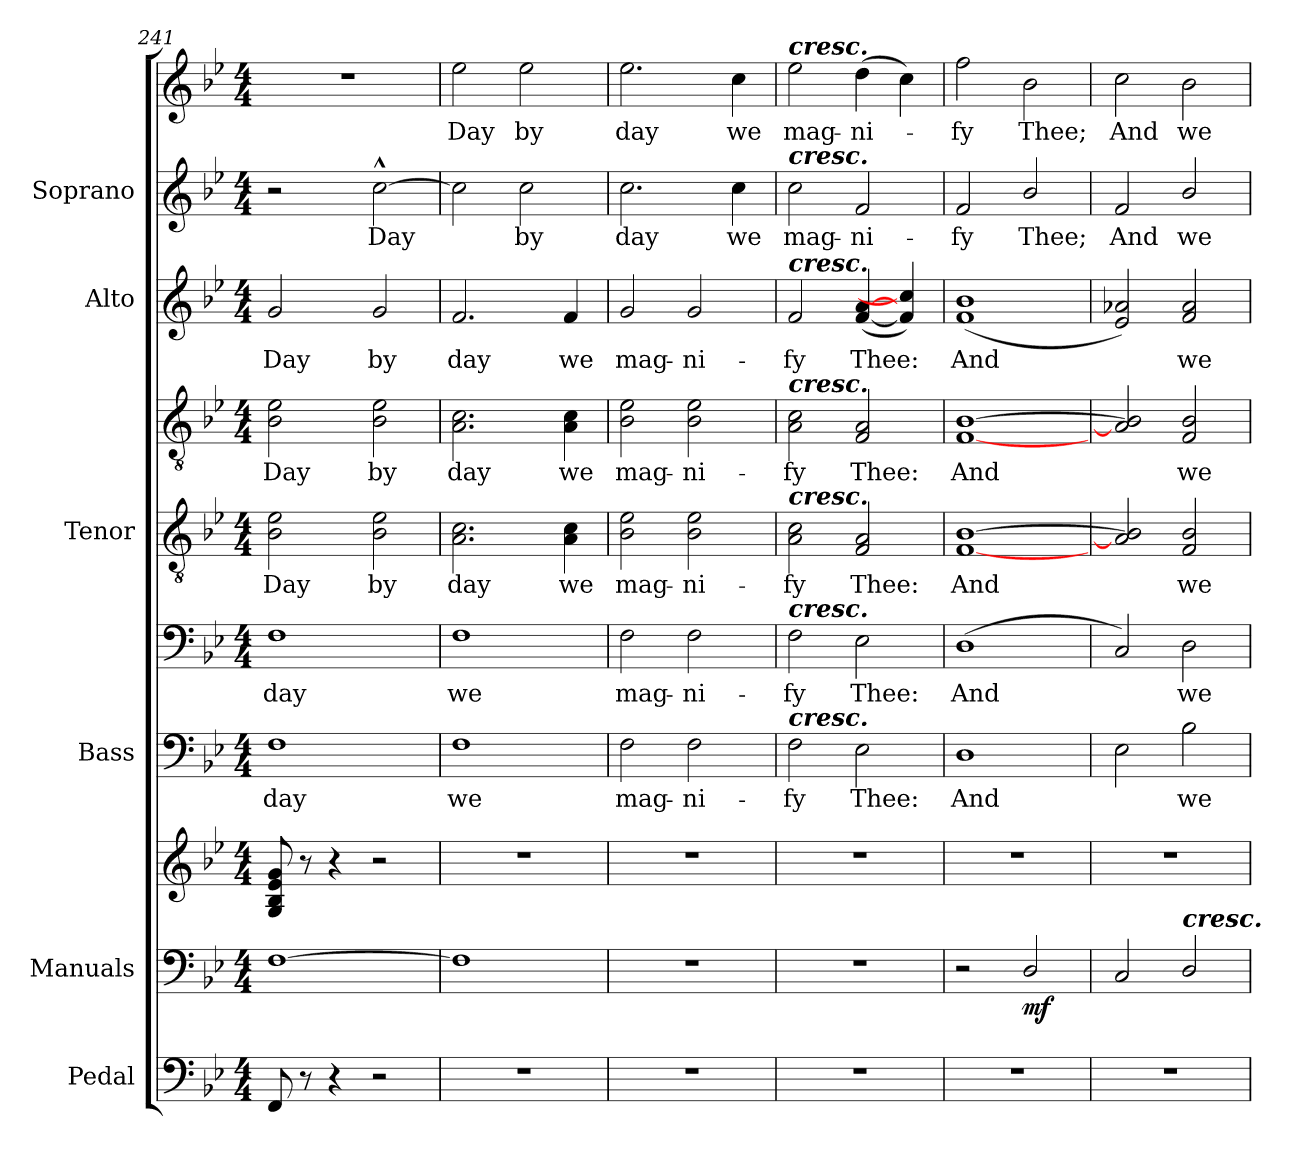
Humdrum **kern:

**kern	**kern	**kern	**dynam	**kern	**text	**kern	**text	**kern	**text	**kern	**text	**kern	**text	**kern	**text	**kern	**text
*part6	*part5	*part5	*part5	*part4	*part4	*part4	*part4	*part3	*part3	*part3	*part3	*part2	*part2	*part1	*part1	*part1	*part1
*staff10	*staff9	*staff8	*staff8/9	*staff7	*staff7	*staff6	*staff6	*staff5	*staff5	*staff4	*staff4	*staff3	*staff3	*staff2	*staff2	*staff1	*staff1
*I"Pedal	*I"Manuals	*	*	*I"Bass	*	*	*	*I"Tenor	*	*	*	*I"Alto	*	*I"Soprano	*	*	*
*	*	*	*	*I'B	*	*	*	*I'T	*	*	*	*I'A	*	*I'S	*	*	*
!!LO:LB:g=z
*clefF4	*clefF4	*clefG2	*	*clefF4	*	*clefF4	*	*clefGv2	*	*clefGv2	*	*clefG2	*	*clefG2	*	*clefG2	*
*k[b-e-]	*k[b-e-]	*k[b-e-]	*	*k[b-e-]	*	*k[b-e-]	*	*k[b-e-]	*	*k[b-e-]	*	*k[b-e-]	*	*k[b-e-]	*	*k[b-e-]	*
*B-:	*B-:	*B-:	*	*B-:	*	*B-:	*	*B-:	*	*B-:	*	*B-:	*	*B-:	*	*B-:	*
*M4/4	*M4/4	*M4/4	*	*M4/4	*	*M4/4	*	*M4/4	*	*M4/4	*	*M4/4	*	*M4/4	*	*M4/4	*
=241	=241	=241	=241	=241	=241	=241	=241	=241	=241	=241	=241	=241	=241	=241	=241	=241	=241
!	!	!	!	!	!LO:LY:b	!	!LO:LY:b	!	!LO:LY:b	!	!LO:LY:b	!	!LO:LY:b	!	!	!	!
8FF	[1F	8G 8B- 8e- 8g	.	1F	day	1F	day	2B- 2e-	Day	2B- 2e-	Day	2g	Day	2r	.	1r	.
8r	.	8r	.	.	.	.	.	.	.	.	.	.	.	.	.	.	.
4r	.	4r	.	.	.	.	.	.	.	.	.	.	.	.	.	.	.
!	!	!	!	!	!	!	!	!	!LO:LY:b	!	!LO:LY:b	!	!LO:LY:b	!	!LO:LY:b	!	!
2r	.	2r	.	.	.	.	.	2B- 2e-	by	2B- 2e-	by	2g	by	[2cc^^	Day	.	.
=242	=242	=242	=242	=242	=242	=242	=242	=242	=242	=242	=242	=242	=242	=242	=242	=242	=242
!	!	!	!	!	!LO:LY:b	!	!LO:LY:b	!	!LO:LY:b	!	!LO:LY:b	!	!LO:LY:b	!	!	!	!LO:LY:b
1r	1F]	1r	.	1F	we	1F	we	2.A 2.c	day	2.A 2.c	day	2.f	day	2cc]	.	2ee-	Day
!	!	!	!	!	!	!	!	!	!	!	!	!	!	!	!LO:LY:b	!	!LO:LY:b
.	.	.	.	.	.	.	.	.	.	.	.	.	.	2cc	by	2ee-	by
!	!	!	!	!	!	!	!	!	!LO:LY:b	!	!LO:LY:b	!	!LO:LY:b	!	!	!	!
.	.	.	.	.	.	.	.	4A 4c	we	4A 4c	we	4f	we	.	.	.	.
=243	=243	=243	=243	=243	=243	=243	=243	=243	=243	=243	=243	=243	=243	=243	=243	=243	=243
!	!	!	!	!	!LO:LY:b	!	!LO:LY:b	!	!LO:LY:b	!	!LO:LY:b	!	!LO:LY:b	!	!LO:LY:b	!	!LO:LY:b
1r	1r	1r	.	2F	-mag-	2F	mag-	2B- 2e-	mag-	2B- 2e-	mag-	2g	mag-	2.cc	day	2.ee-	day
!	!	!	!	!	!LO:LY:b	!	!LO:LY:b	!	!LO:LY:b	!	!LO:LY:b	!	!LO:LY:b	!	!	!	!
.	.	.	.	2F	-ni-	2F	-ni-	2B- 2e-	-ni-	2B- 2e-	-ni-	2g	-ni-	.	.	.	.
!	!	!	!	!	!	!	!	!	!	!	!	!	!	!	!LO:LY:b	!	!LO:LY:b
.	.	.	.	.	.	.	.	.	.	.	.	.	.	4cc	we	4cc	we
=244	=244	=244	=244	=244	=244	=244	=244	=244	=244	=244	=244	=244	=244	=244	=244	=244	=244
!	!	!	!	!	!	!	!	!	!	!	!	!	!	!	!	!LO:TX:a:Bi:t=cresc.	!
!	!	!	!	!	!	!	!	!	!	!	!	!	!	!LO:TX:a:Bi:t=cresc.	!	!	!
!	!	!	!	!	!	!	!	!	!	!	!	!LO:TX:a:Bi:t=cresc.	!	!	!	!	!
!	!	!	!	!	!	!	!	!	!	!LO:TX:a:Bi:t=cresc.	!	!	!	!	!	!	!
!	!	!	!	!	!	!	!	!LO:TX:a:Bi:t=cresc.	!	!	!	!	!	!	!	!	!
!	!	!	!	!	!	!LO:TX:a:Bi:t=cresc.	!	!	!	!	!	!	!	!	!	!	!
!	!	!	!	!LO:TX:a:Bi:t=cresc.	!	!	!	!	!	!	!	!	!	!	!	!	!
!	!	!	!	!	!LO:LY:b	!	!LO:LY:b	!	!LO:LY:b	!	!LO:LY:b	!	!LO:LY:b	!	!LO:LY:b	!	!LO:LY:b
1r	1r	1r	.	2F	fy	2F	-fy	2A 2c	-fy	2A 2c	-fy	2f	-fy	2cc	mag-	2ee-	mag-
!	!	!	!	!	!LO:LY:b	!	!LO:LY:b	!	!LO:LY:b	!	!LO:LY:b	!	!LO:LY:b	!	!LO:LY:b	!	!LO:LY:b
.	.	.	.	2E-	Thee:	2E-	Thee:	2F 2A	Thee:	2F 2A	Thee:	(>[4f [4a	Thee:	2f	-ni-	(>4dd	-ni-
.	.	.	.	.	.	.	.	.	.	.	.	4f] 4cc])	.	.	.	4cc)	.
=245	=245	=245	=245	=245	=245	=245	=245	=245	=245	=245	=245	=245	=245	=245	=245	=245	=245
!	!	!	!	!	!LO:LY:b	!	!LO:LY:b	!	!LO:LY:b	!	!LO:LY:b	!	!LO:LY:b	!	!LO:LY:b	!	!LO:LY:b
1r	2r	1r	.	1D	And	(<1D	And	[1F [1B-	And	[1F [1B-	And	(<1f 1b-	And	2f	fy	2ff	-fy
!	!	!	!LO:DY:b=2	!	!	!	!	!	!	!	!	!	!	!	!LO:LY:b	!	!LO:LY:b
.	2D/	.	mf	.	.	.	.	.	.	.	.	.	.	2b-/	Thee;	2b-	Thee;
=246	=246	=246	=246	=246	=246	=246	=246	=246	=246	=246	=246	=246	=246	=246	=246	=246	=246
!	!	!	!	!	!	!	!	!	!	!	!	!	!	!	!LO:LY:b	!	!LO:LY:b
1r	2C	1r	.	2E-	.	2C)	.	2A] 2B-]	.	2A] 2B-]	.	2e- 2a-X)	.	2f	And	2cc	And
!	!LO:TX:a:Bi:t=cresc.	!	!	!	!	!	!	!	!	!	!	!	!	!	!	!	!
!	!	!	!	!	!LO:LY:b	!	!LO:LY:b	!	!LO:LY:b	!	!LO:LY:b	!	!LO:LY:b	!	!LO:LY:b	!	!LO:LY:b
.	2D/	.	.	2B-	we	2D	we	2F 2B-	we	2F 2B-	we	2f 2a-	we	2b-/	we	2b-	we
=	=	=	=	=	=	=	=	=	=	=	=	=	=	=	=	=	=
*-	*-	*-	*-	*-	*-	*-	*-	*-	*-	*-	*-	*-	*-	*-	*-	*-	*-
